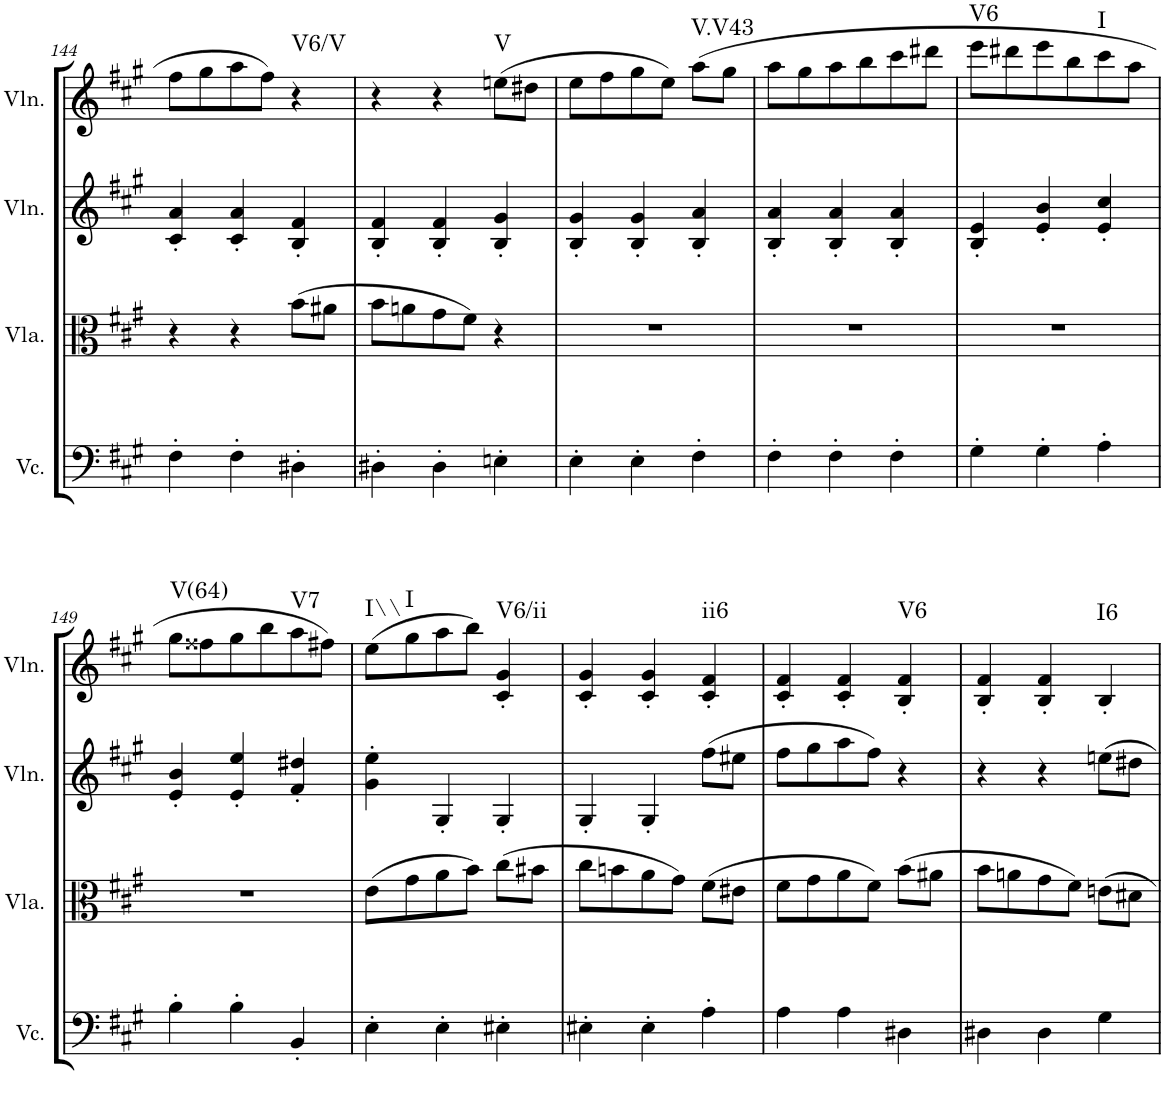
**kern	**kern	**kern	**kern	**harte
*part4	*part3	*part2	*part1	*part1
*staff4	*staff3	*staff2	*staff1	*
*I"Violoncello	*I"Viola	*I"Violin	*I"Violin	*
*I'Vc.	*I'Vla.	*I'Vln.	*I'Vln.	*
!!LO:PB:g=z
*clefF4	*clefC3	*clefG2	*clefG2	*
*k[f#c#g#]	*k[f#c#g#]	*k[f#c#g#]	*k[f#c#g#]	*
*M3/4	*M3/4	*M3/4	*M3/4	*
=144	=144	=144	=144	=144
4F#'\	4r	4c#/' 4a/'	8ff#\L	.
.	.	.	8gg#\	.
4F#'\	4r	4c#/' 4a/'	8aa\	.
.	.	.	8ff#\J	.
!	!	!	!	!LO:H:kt=V6/V
4D#X'\	(8b\L	4B/' 4f#/'	4r	N
.	8a#X\J	.	.	.
=145	=145	=145	=145	=145
4D#X'\	8b\L	4B/' 4f#/'	4r	.
.	8an\	.	.	.
4D#'\	8g#\	4B/' 4f#/'	4r	.
.	8f#\J)	.	.	.
!	!	!	!	!LO:H:kt=V
4En'\	4r	4B/' 4g#/'	(8een\L	N
.	.	.	8dd#X\J	.
=146	=146	=146	=146	=146
4E'\	2.r	4B/' 4g#/'	8ee\L	.
.	.	.	8ff#\	.
4E'\	.	4B/' 4g#/'	8gg#\	.
.	.	.	8ee\J)	.
!	!	!	!	!LO:H:kt=V.V43
4F#'\	.	4B/' 4a/'	(8aa\L	N
.	.	.	8gg#\J	.
=147	=147	=147	=147	=147
4F#'\	2.r	4B/' 4a/'	8aa\L	.
.	.	.	8gg#\	.
4F#'\	.	4B/' 4a/'	8aa\	.
.	.	.	8bb\	.
4F#'\	.	4B/' 4a/'	8ccc#\	.
.	.	.	8ddd#X\J	.
=148	=148	=148	=148	=148
!	!	!	!	!LO:H:kt=V6
4G#'\	2.r	4B/' 4e/'	8eee\L	N
.	.	.	8ddd#X\	.
4G#'\	.	4e/' 4b/'	8eee\	.
.	.	.	8bb\	.
!	!	!	!	!LO:H:kt=I
4A'\	.	4e/' 4cc#/'	8ccc#\	N
.	.	.	8aa\J	.
!!LO:LB:g=z
=149	=149	=149	=149	=149
!	!	!	!	!LO:H:kt=V(64)
4B'\	2.r	4e/' 4b/'	8gg#\L	N
.	.	.	8ff##X\	.
4B'\	.	4e/' 4ee/'	8gg#\	.
.	.	.	8bb\	.
!	!	!	!	!LO:H:kt=V7
4BB'/	.	4f#/' 4dd#X/'	8aa\	N
.	.	.	8ff#X\J)	.
=150	=150	=150	=150	=150
!	!	!	!	!LO:H:kt=I\\
4E'\	(8e\L	4g#\' 4ee\'	(8ee\L	N
!	!	!	!	!LO:H:kt=I
.	8g#\	.	8gg#\	N
4E'\	8a\	4G#'/	8aa\	.
.	8b\J)	.	8bb\J)	.
!	!	!	!	!LO:H:kt=V6/ii
4E#X'\	(8cc#\L	4G#'/	4c#/' 4g#/'	N
.	8b#X\J	.	.	.
=151	=151	=151	=151	=151
4E#X'\	8cc#\L	4G#'/	4c#/' 4g#/'	.
.	8bn\	.	.	.
4E#'\	8a\	4G#'/	4c#/' 4g#/'	.
.	8g#\J)	.	.	.
!	!	!	!	!LO:H:kt=ii6
4A'\	(8f#\L	(8ff#\L	4c#/' 4f#/'	N
.	8e#X\J	8ee#X\J	.	.
=152	=152	=152	=152	=152
4A\	8f#\L	8ff#\L	4c#/' 4f#/'	.
.	8g#\	8gg#\	.	.
4A\	8a\	8aa\	4c#/' 4f#/'	.
.	8f#\J)	8ff#\J)	.	.
!	!	!	!	!LO:H:kt=V6
4D#X\	(8b\L	4r	4B/' 4f#/'	N
.	8a#X\J	.	.	.
=153	=153	=153	=153	=153
4D#X\	8b\L	4r	4B/' 4f#/'	.
.	8an\	.	.	.
4D#\	8g#\	4r	4B/' 4f#/'	.
.	8f#\J)	.	.	.
!	!	!	!	!LO:H:kt=I6
4G#\	8en\L	8een\L	4B'/	N
.	8d#X\J	8dd#X\J	.	.
=	=	=	=	=
*-	*-	*-	*-	*-
